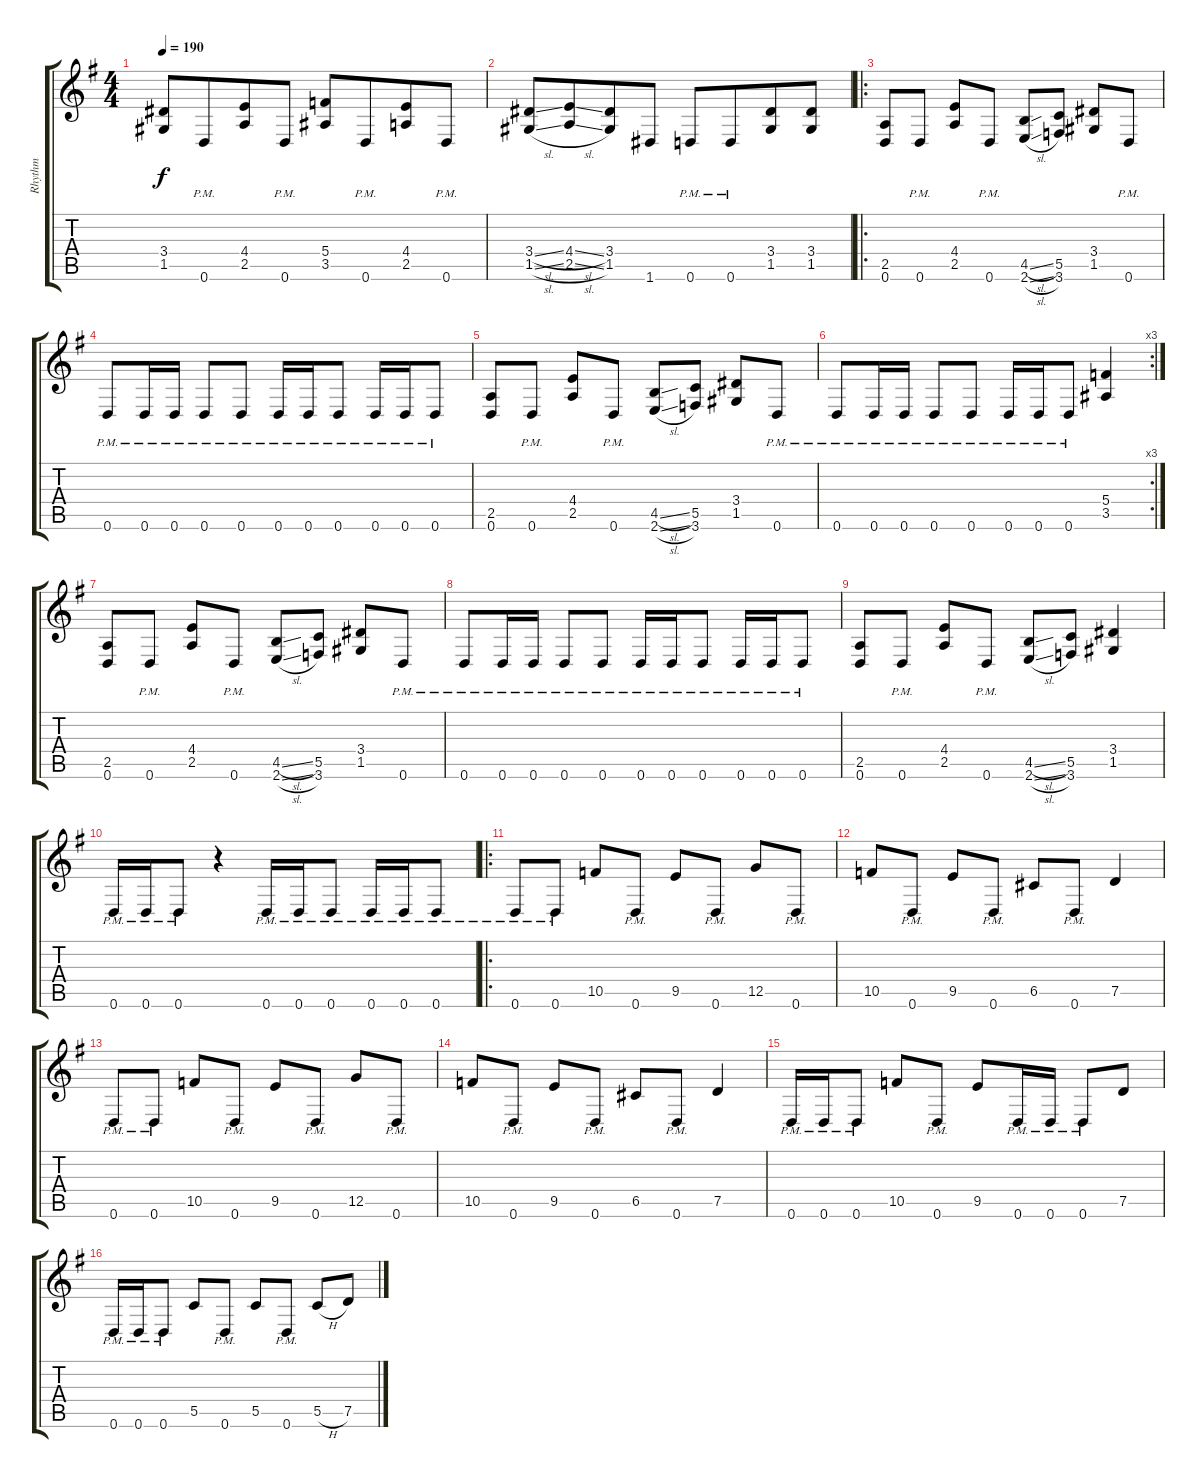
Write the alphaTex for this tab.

\track ("Rhythm" "Rhythm") {instrument overdrivenguitar}
\staff {score tabs}
\tuning (D4 A3 F3 C3 G2 D2) {hide}
\ts (4 4)
\tempo 190
\clef g2
\ks g
(3.4 1.5).8{dy f} 0.6{pm}.8{beam merge} (4.4 2.5).8 0.6{pm}.8 (5.4 3.5).8 0.6{pm}.8{beam merge} (4.4 2.5).8 0.6{pm}.8 |
(3.4{sl} 1.5{sl}).8 (4.4{sl} 2.5{sl}).8{beam merge} (3.4 1.5).8 1.6.8 0.6{pm}.8 0.6{pm}.8{beam merge} (3.4 1.5).8 (3.4 1.5).8 |
\ro
(2.5 0.6).8 0.6{pm}.8 (4.4 2.5).8 0.6{pm}.8 (4.5{sl} 2.6{sl}).8 (5.5 3.6).8 (3.4 1.5).8 0.6{pm}.8 |
0.6{pm}.8 0.6{pm}.16 0.6{pm}.16 0.6{pm}.8 0.6{pm}.8 0.6{pm}.16 0.6{pm}.16 0.6{pm}.8 0.6{pm}.16 0.6{pm}.16 0.6{pm}.8 |
(2.5 0.6).8 0.6{pm}.8 (4.4 2.5).8 0.6{pm}.8 (4.5{sl} 2.6{sl}).8 (5.5 3.6).8 (3.4 1.5).8 0.6{pm}.8 |
\rc 3
0.6{pm}.8 0.6{pm}.16 0.6{pm}.16 0.6{pm}.8 0.6{pm}.8 0.6{pm}.16 0.6{pm}.16 0.6{pm}.8 (5.4 3.5).4 |
(2.5 0.6).8 0.6{pm}.8 (4.4 2.5).8 0.6{pm}.8 (4.5{sl} 2.6{sl}).8 (5.5 3.6).8 (3.4 1.5).8 0.6{pm}.8 |
0.6{pm}.8 0.6{pm}.16 0.6{pm}.16 0.6{pm}.8 0.6{pm}.8 0.6{pm}.16 0.6{pm}.16 0.6{pm}.8 0.6{pm}.16 0.6{pm}.16 0.6{pm}.8 |
(2.5 0.6).8 0.6{pm}.8 (4.4 2.5).8 0.6{pm}.8 (4.5{sl} 2.6{sl}).8 (5.5 3.6).8 (3.4 1.5).4 |
0.6{pm}.16 0.6{pm}.16 0.6{pm}.8 r.4 0.6{pm}.16 0.6{pm}.16 0.6{pm}.8 0.6{pm}.16 0.6{pm}.16 0.6{pm}.8 |
\ro
0.6{pm}.8 0.6{pm}.8 10.5.8 0.6{pm}.8 9.5.8 0.6{pm}.8 12.5.8 0.6{pm}.8 |
10.5.8 0.6{pm}.8 9.5.8 0.6{pm}.8 6.5.8 0.6{pm}.8 7.5.4 |
0.6{pm}.8 0.6{pm}.8 10.5.8 0.6{pm}.8 9.5.8 0.6{pm}.8 12.5.8 0.6{pm}.8 |
10.5.8 0.6{pm}.8 9.5.8 0.6{pm}.8 6.5.8 0.6{pm}.8 7.5.4 |
0.6{pm}.16 0.6{pm}.16 0.6{pm}.8 10.5.8 0.6{pm}.8 9.5.8 0.6{pm}.16 0.6{pm}.16 0.6{pm}.8 7.5.8 |
0.6{pm}.16 0.6{pm}.16 0.6{pm}.8 5.5.8 0.6{pm}.8 5.5.8 0.6{pm}.8 5.5{h}.8 7.5.8
